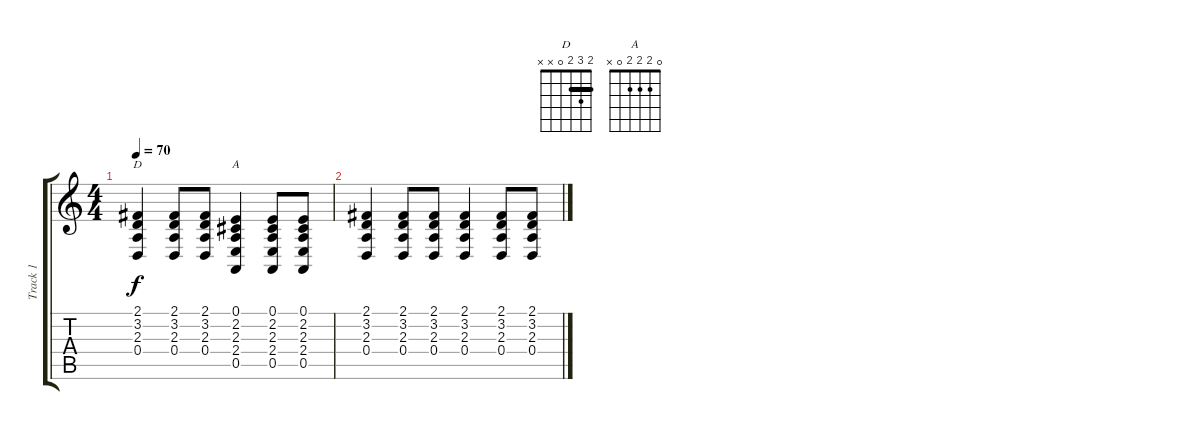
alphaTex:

\track ("Track 1" "Track 1") {instrument honkytonkpiano}
\staff {score tabs}
\tuning (E4 B3 G3 D3 A2 E2) {hide}
\chord ("D" 2 3 2 0 x x) {barre 2}
\chord ("A" 0 2 2 2 0 x)
\ts (4 4)
\tempo 70
\clef g2
\ks c
(2.1 3.2 2.3 0.4).4{ch "D" dy f} (2.1 3.2 2.3 0.4).8 (2.1 3.2 2.3 0.4).8 (0.1 2.2 2.3 2.4 0.5).4{ch "A"} (0.1 2.2 2.3 2.4 0.5).8 (0.1 2.2 2.3 2.4 0.5).8 |
(2.1 3.2 2.3 0.4).4 (2.1 3.2 2.3 0.4).8 (2.1 3.2 2.3 0.4).8 (2.1 3.2 2.3 0.4).4 (2.1 3.2 2.3 0.4).8 (2.1 3.2 2.3 0.4).8
